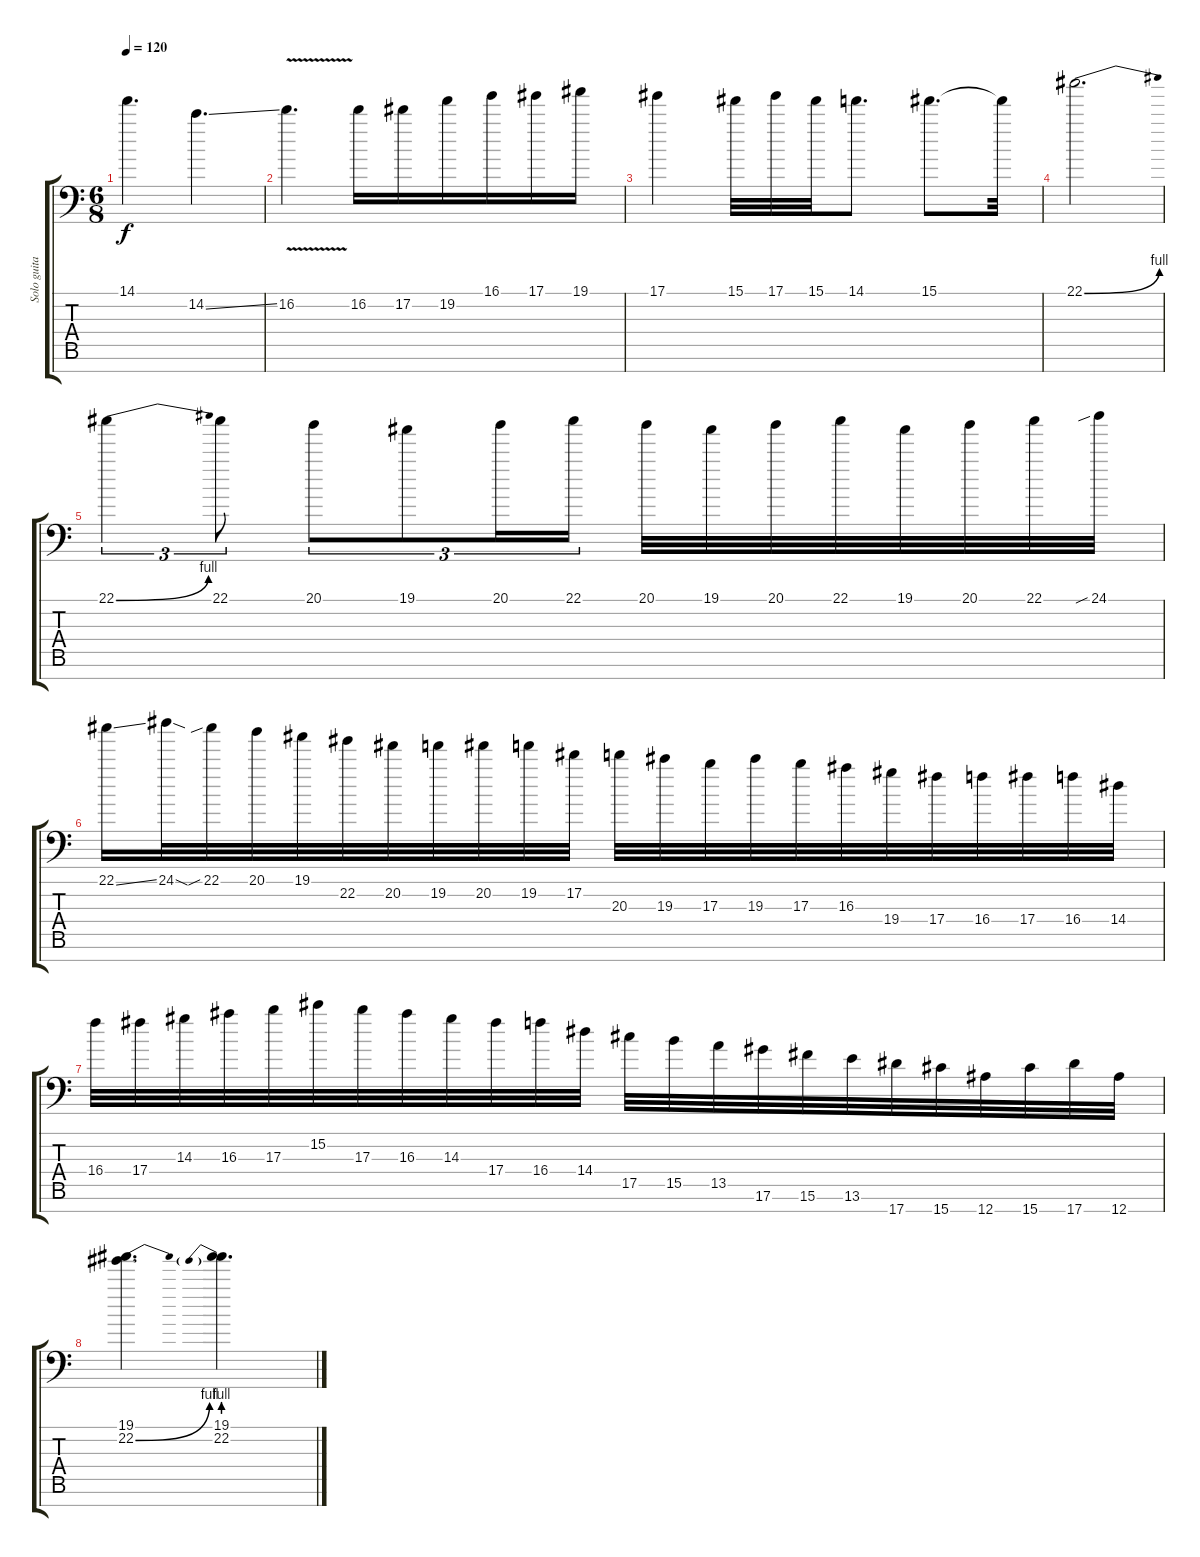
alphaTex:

\track ("Solo guitar" "Solo guita") {instrument distortionguitar}
\staff {score tabs}
\tuning (Eb4 Bb3 Gb3 Db3 Ab2 Eb2 Bb1) {hide}
\ts (6 8)
\tempo 120
\clef f4
\ks c
14.1.4{d dy f} 14.2{ss}.4{d} |
16.2{v}.4{d} 16.2.16 17.2.16 19.2.16 16.1.16 17.1.16 19.1.16 |
17.1.4 15.1.32 17.1.32 15.1.32 14.1.8{d} 15.1.8{d} 15.1{t}.32 |
22.1{be (bend 0 0 60 4)}.2{d} |
22.1{be (bend 0 0 60 4)}.4{tu (3 2)} 22.1.8{tu (3 2)} 20.1.8{tu (3 2)} 19.1.8{tu (3 2)} 20.1.16{tu (3 2)} 22.1.16{tu (3 2) beam splitsecondary} 20.1.32 19.1.32 20.1.32 22.1.32 19.1.32 20.1.32 22.1.32 24.1{sib}.32 |
22.1{ss}.16 24.1{sod}.32 22.1{sib}.32 20.1.32 19.1.32 22.2.32 20.2.32 19.2.32 20.2.32 19.2.32 17.2.32 20.3.32 19.3.32 17.3.32 19.3.32 17.3.32 16.3.32 19.4.32 17.4.32 16.4.32 17.4.32 16.4.32 14.4.32 |
16.4.32 17.4.32 14.3.32 16.3.32 17.3.32 15.2.32 17.3.32 16.3.32 14.3.32 17.4.32 16.4.32 14.4.32 17.5.32 15.5.32 13.5.32 17.6.32 15.6.32 13.6.32 17.7.32 15.7.32 12.7.32 15.7.32 17.7.32 12.7.32 |
(19.1 22.2{be (bend 0 0 60 4)}).4{d} (19.1 22.2{be (prebend 0 4 60 4)}).4{d}
